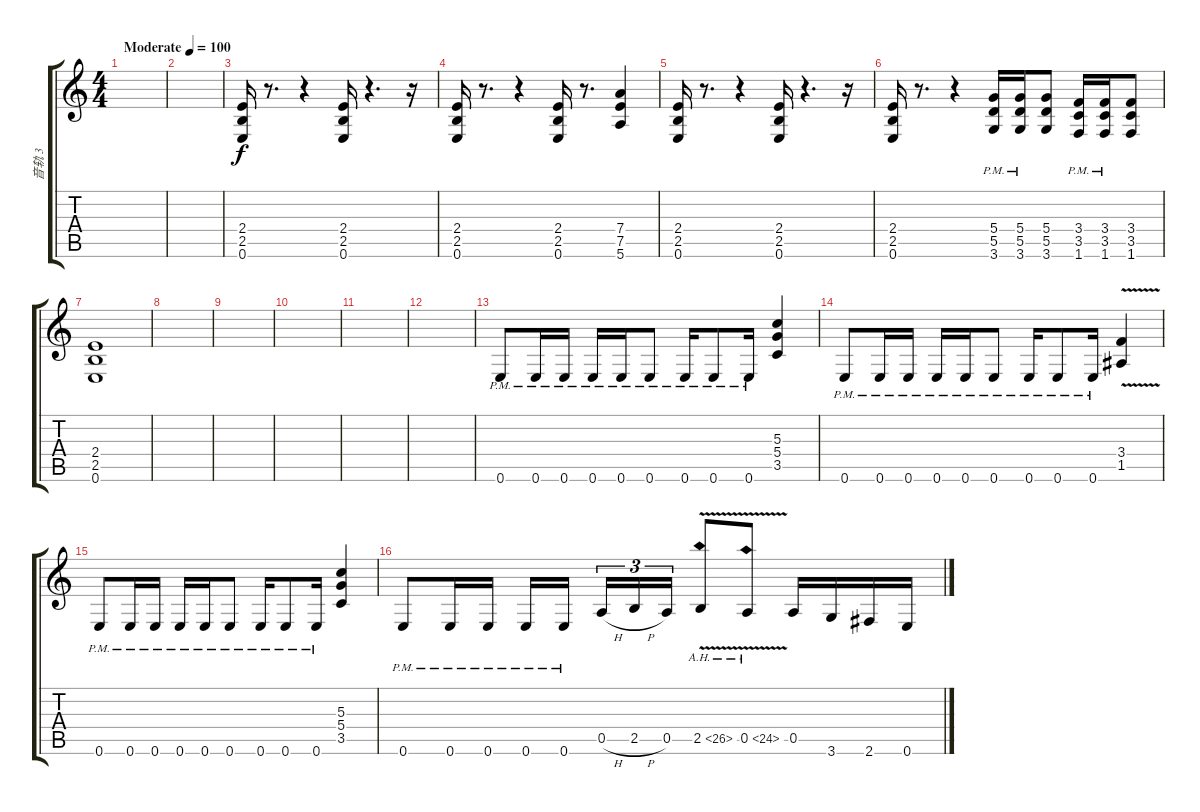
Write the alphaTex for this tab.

\track ("音轨 3" "音轨 3") {instrument distortionguitar}
\staff {score tabs}
\tuning (E4 B3 G3 D3 A2 E2) {hide}
\ts (4 4)
\tempo (100 "Moderate")
\clef g2
\ks c
|
|
(2.4 2.5 0.6).16 r.8{d} r.4 (2.4 2.5 0.6).16 r.4{d} r.16 |
(2.4 2.5 0.6).16 r.8{d} r.4 (2.4 2.5 0.6).16 r.8{d} (7.4 7.5 5.6).4 |
(2.4 2.5 0.6).16 r.8{d} r.4 (2.4 2.5 0.6).16 r.4{d} r.16 |
(2.4 2.5 0.6).16 r.8{d} r.4 (5.4{pm} 5.5{pm} 3.6{pm}).16 (5.4{pm} 5.5{pm} 3.6{pm}).16 (5.4 5.5 3.6).8 (3.4{pm} 3.5{pm} 1.6{pm}).16 (3.4{pm} 3.5{pm} 1.6{pm}).16 (3.4 3.5 1.6).8 |
(2.4 2.5 0.6).1 |
|
|
|
|
|
0.6{pm}.8 0.6{pm}.16 0.6{pm}.16 0.6{pm}.16 0.6{pm}.16 0.6{pm}.8 0.6{pm}.16 0.6{pm}.8 0.6{pm}.16 (5.3 5.4 3.5).4 |
0.6{pm}.8 0.6{pm}.16 0.6{pm}.16 0.6{pm}.16 0.6{pm}.16 0.6{pm}.8 0.6{pm}.16 0.6{pm}.8 0.6{pm}.16 (3.4 1.5{v}).4 |
0.6{pm}.8 0.6{pm}.16 0.6{pm}.16 0.6{pm}.16 0.6{pm}.16 0.6{pm}.8 0.6{pm}.16 0.6{pm}.8 0.6{pm}.16 (5.3 5.4 3.5).4 |
0.6{pm}.8 0.6{pm}.16 0.6{pm}.16 0.6{pm}.16 0.6{pm}.16{beam splitsecondary} 0.5{h}.16{tu (3 2)} 2.5{h}.16{tu (3 2)} 0.5.16{tu (3 2)} 2.5{ah 24 v}.8 0.5{ah 24 v}.8 0.5.16 3.6.16 2.6.16 0.6.16
